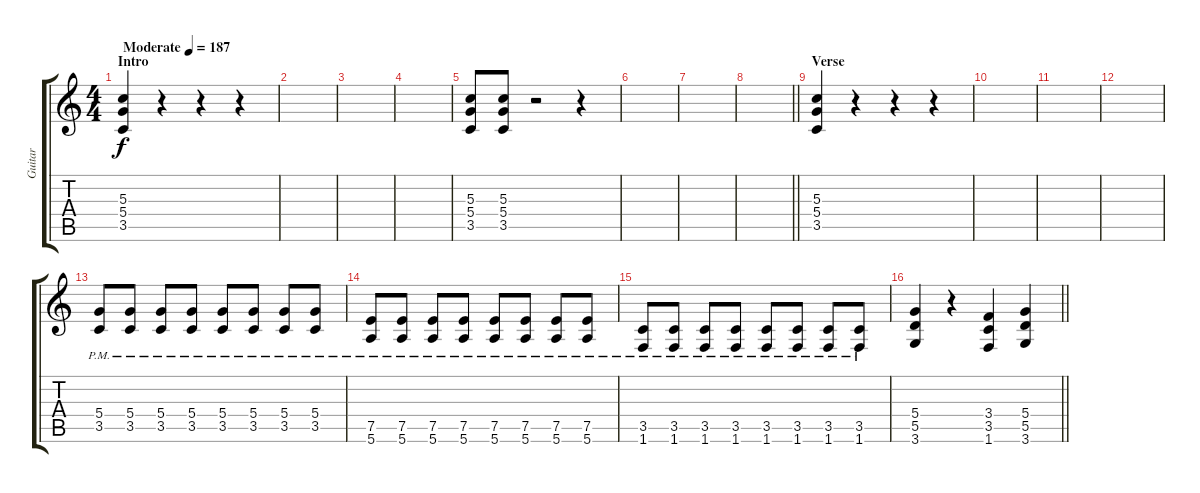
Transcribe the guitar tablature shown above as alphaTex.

\track ("Guitar" "Guitar") {instrument distortionguitar}
\staff {score tabs}
\tuning (E4 B3 G3 D3 A2 E2) {hide}
\ts (4 4)
\section ("" "Intro")
\tempo (187 "Moderate")
\clef g2
\ks c
(5.3 5.4 3.5).4{dy f instrument distortionguitar} r.4 r.4 r.4 |
|
|
|
(5.3 5.4 3.5).8 (5.3 5.4 3.5).8 r.2 r.4 |
|
|
\barLineRight lightlight
|
\section ("" "Verse")
(5.3 5.4 3.5).4 r.4 r.4 r.4 |
|
|
|
(5.4{pm} 3.5{pm}).8 (5.4{pm} 3.5{pm}).8 (5.4{pm} 3.5{pm}).8 (5.4{pm} 3.5{pm}).8 (5.4{pm} 3.5{pm}).8 (5.4{pm} 3.5{pm}).8 (5.4{pm} 3.5{pm}).8 (5.4{pm} 3.5{pm}).8 |
(7.5{pm} 5.6{pm}).8 (7.5{pm} 5.6{pm}).8 (7.5{pm} 5.6{pm}).8 (7.5{pm} 5.6{pm}).8 (7.5{pm} 5.6{pm}).8 (7.5{pm} 5.6{pm}).8 (7.5{pm} 5.6{pm}).8 (7.5{pm} 5.6{pm}).8 |
(3.5{pm} 1.6{pm}).8 (3.5{pm} 1.6{pm}).8 (3.5{pm} 1.6{pm}).8 (3.5{pm} 1.6{pm}).8 (3.5{pm} 1.6{pm}).8 (3.5{pm} 1.6{pm}).8 (3.5{pm} 1.6{pm}).8 (3.5{pm} 1.6{pm}).8 |
\barLineRight lightlight
(5.4 5.5 3.6).4 r.4 (3.4 3.5 1.6).4 (5.4 5.5 3.6).4
